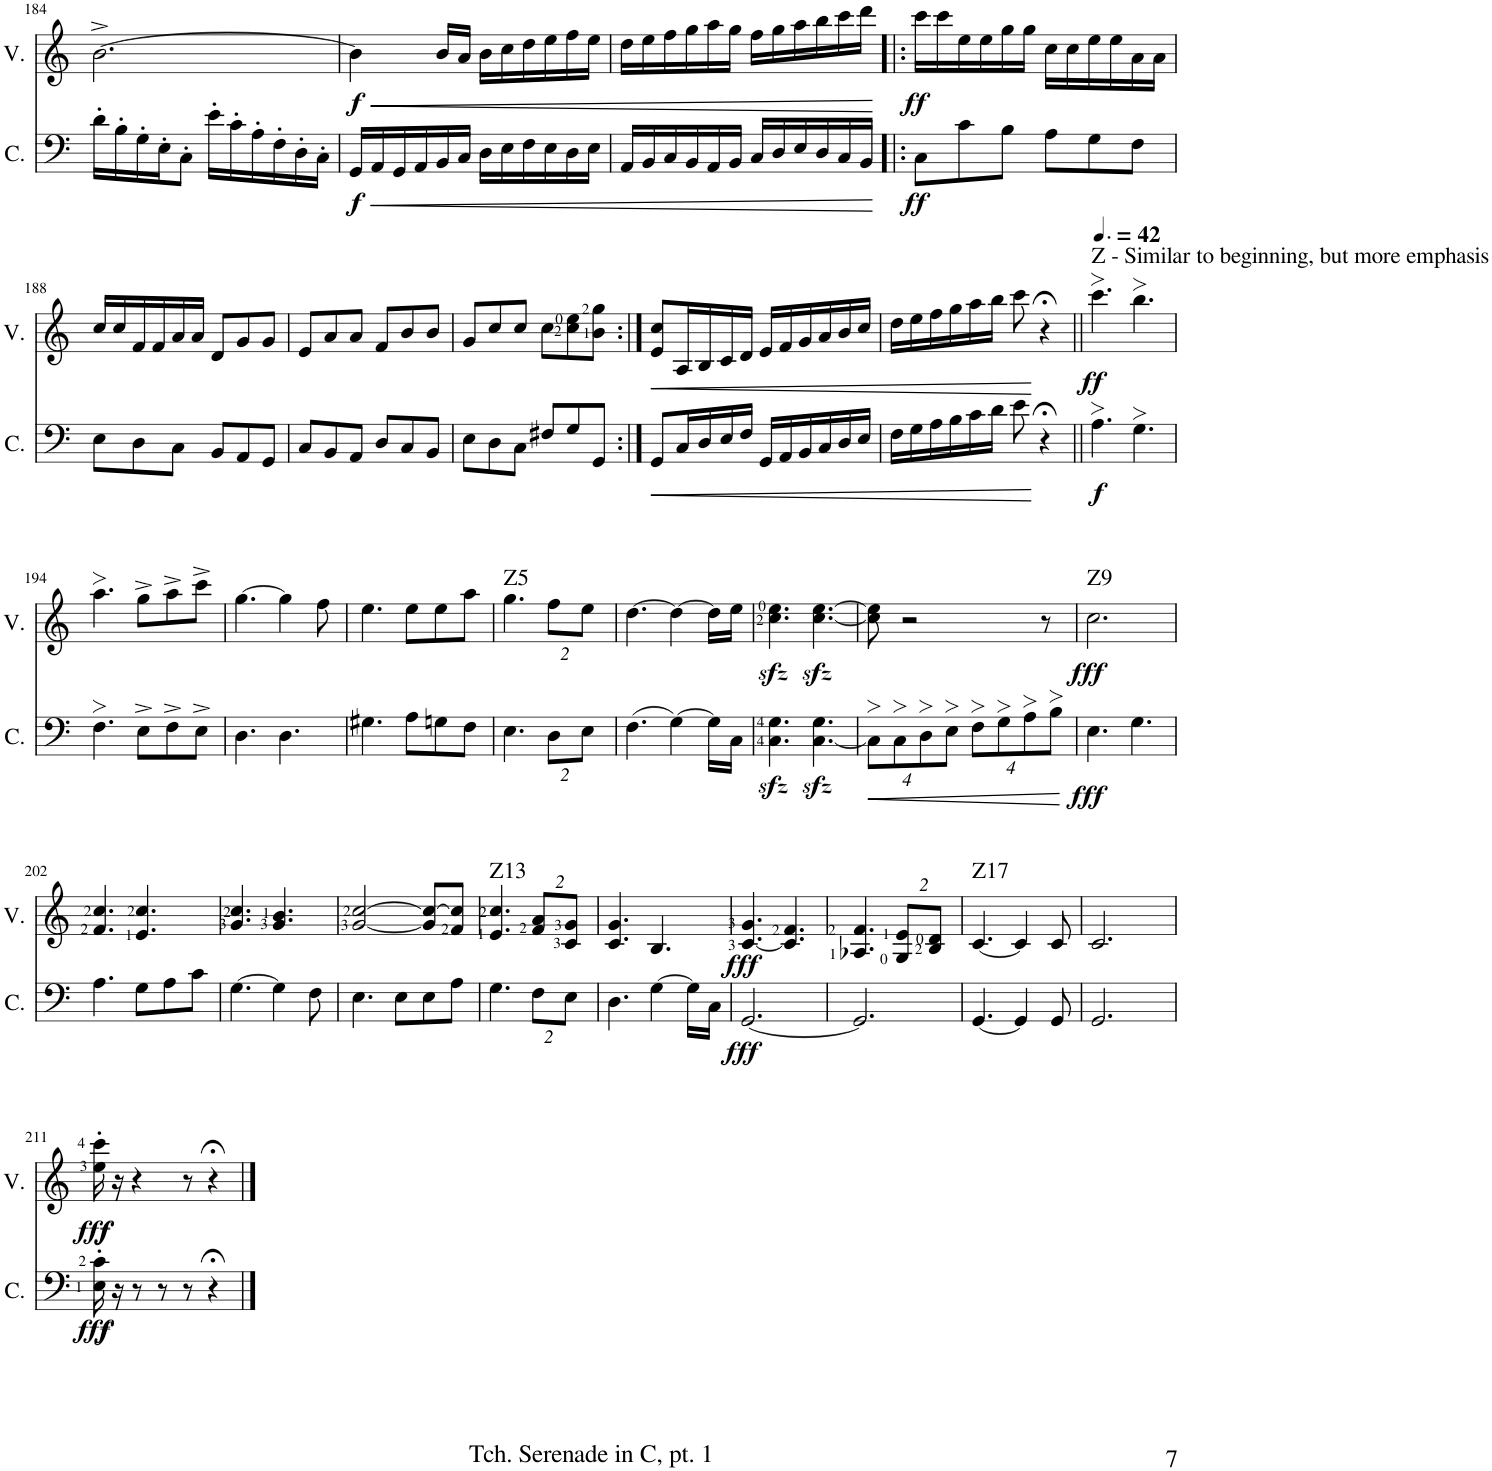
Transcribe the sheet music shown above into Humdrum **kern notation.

**kern	**dynam	**kern	**dynam
*part2	*part2	*part1	*part1
*staff2	*staff2	*staff1	*staff1
*I"Cello	*	*I"Vln.	*
*I'C.	*	*I'V.	*
!!LO:PB:g=z
*clefF4	*	*clefG2	*
*k[]	*	*k[]	*
*M6/8	*	*M6/8	*
=184	=184	=184	=184
16d'\LL	.	[2.b^\	.
16B'\	.	.	.
16G'\	.	.	.
16E'\J	.	.	.
8C'\J	.	.	.
16e'\LL	.	.	.
16c'\	.	.	.
16A'\	.	.	.
16F'\	.	.	.
16D'\	.	.	.
16C'\JJ	.	.	.
=185	=185	=185	=185
!	!LO:HP:b	!	!LO:HP:b
!	!LO:DY:n=1:b	!	!LO:DY:n=1:b
16GG/LL	< f	4b\]	< f
16AA/	.	.	.
16GG/	.	.	.
16AA/	.	.	.
16BB/	.	16b/LL	.
16C/JJ	.	16a/JJ	.
16D\LL	.	16b\LL	.
16E\	.	16cc\	.
16F\	.	16dd\	.
16E\	.	16ee\	.
16D\	.	16ff\	.
16E\JJ	.	16ee\JJ	.
=186	=186	=186	=186
16AA/LL	.	16dd\LL	.
16BB/	.	16ee\	.
16C/	.	16ff\	.
16BB/	.	16gg\	.
16AA/	.	16aa\	.
16BB/JJ	.	16gg\JJ	.
16C/LL	.	16ff\LL	.
16D/	.	16gg\	.
16E/	.	16aa\	.
16D/	.	16bb\	.
16C/	.	16ccc\	.
16BB/JJ	.	16ddd\JJ	.
.	[	.	[
=187!|:	=187!|:	=187!|:	=187!|:
!	!LO:DY:b	!	!LO:DY:b
8C\L	ff	16ccc\LL	ff
.	.	16ccc\	.
8c\	.	16ee\	.
.	.	16ee\	.
8B\J	.	16gg\	.
.	.	16gg\JJ	.
8A\L	.	16cc\LL	.
.	.	16cc\	.
8G\	.	16ee\	.
.	.	16ee\	.
8F\J	.	16a\	.
.	.	16a\JJ	.
!!LO:LB:g=z
=188	=188	=188	=188
8E\L	.	16cc/LL	.
.	.	16cc/	.
8D\	.	16f/	.
.	.	16f/	.
8C\J	.	16a/	.
.	.	16a/JJ	.
8BB/L	.	8d/L	.
8AA/	.	8g/	.
8GG/J	.	8g/J	.
=189	=189	=189	=189
8C/L	.	8e/L	.
8BB/	.	8a/	.
8AA/J	.	8a/J	.
8D/L	.	8f/L	.
8C/	.	8b/	.
8BB/J	.	8b/J	.
=190	=190	=190	=190
8E\L	.	8g/L	.
8D\	.	8cc/	.
8C\J	.	8cc/J	.
8F#X/L	.	8cc\L	.
8G/	.	8cc\ 8ee\	.
8GG/J	.	8b\ 8gg\J	.
=191:|!	=191:|!	=191:|!	=191:|!
!	!LO:HP:b	!	!LO:HP:b
8GG/L	<	8e/ 8cc/L	<
16C/L	.	16A/L	.
16D/	.	16B/	.
16E/	.	16c/	.
16F/JJ	.	16d/JJ	.
16GG/LL	.	16e/LL	.
16AA/	.	16f/	.
16BB/	.	16g/	.
16C/	.	16a/	.
16D/	.	16b/	.
16E/JJ	.	16cc/JJ	.
=192	=192	=192	=192
16F\LL	.	16dd\LL	.
16G\	.	16ee\	.
16A\	.	16ff\	.
16B\	.	16gg\	.
16c\	.	16aa\	.
16d\JJ	.	16bb\JJ	.
8e\	.	8ccc\	.
4r;<	[	4r;<	[
=193||	=193||	=193||	=193||
*	*	*MM63	*
!	!	!LO:TX:a:t=Z - Similar to beginning, but more emphasis	!
!	!LO:DY:b	!	!LO:DY:b
4.A>\	f	4.ccc>\	ff
4.G>\	.	4.bb>\	.
!!LO:LB:g=z
=194	=194	=194	=194
4.F>\	.	4.aa>\	.
8E^\L	.	8gg^\L	.
8F^\	.	8aa^\	.
8E^\J	.	8ccc^\J	.
=195	=195	=195	=195
4.D\	.	[4.gg\	.
4.D\	.	4gg\]	.
.	.	8ff\	.
=196	=196	=196	=196
4.G#X\	.	4.ee\	.
8A\L	.	8ee\L	.
8Gn\	.	8ee\	.
8F\J	.	8aa\J	.
=197	=197	=197	=197
!	!	!LO:TX:a:t=Z5	!
4.E\	.	4.gg\	.
*Xbrackettup	*	*Xbrackettup	*
16%3D\L	.	16%3ff\L	.
16%3E\J	.	16%3ee\J	.
=198	=198	=198	=198
(4.F\	.	[4.dd\	.
[4G\)	.	4dd\_	.
16G\LL]	.	16dd\LL]	.
16C\JJ	.	16ee\JJ	.
=199	=199	=199	=199
4.C\zz< 4.G\zz<	.	4.cc\zz< 4.ee\zz<	.
[4.C\zz< 4.G\zz<	.	[4.cc\zz< [4.ee\zz<	.
=200	=200	=200	=200
!	!LO:HP:b	!	!
32%3C>\L]	<	8cc\] 8ee\]	.
32%3C>\	.	.	.
.	.	2r	.
32%3D>\	.	.	.
32%3E>\J	.	.	.
32%3F>\L	.	.	.
32%3G>\	.	.	.
32%3A>\	.	.	.
.	.	8r	.
32%3B>\J	.	.	.
.	[	.	.
=201	=201	=201	=201
!	!	!LO:TX:a:t=Z9	!
!	!LO:DY:b	!	!LO:DY:b
4.E\	fff	2.cc\	fff
4.G\	.	.	.
!!LO:LB:g=z
=202	=202	=202	=202
4.A\	.	4.f/ 4.cc/	.
8G\L	.	4.e/ 4.cc/	.
8A\	.	.	.
8c\J	.	.	.
=203	=203	=203	=203
[4.G\	.	4.g/ 4.cc/	.
4G\]	.	4.g/ 4.b/	.
8F\	.	.	.
=204	=204	=204	=204
4.E\	.	[2g/ [2cc/	.
8E\L	.	.	.
8E\	.	8g/] 8cc/_L	.
8A\J	.	8f/ 8cc/]J	.
=205	=205	=205	=205
!	!	!LO:TX:a:t=Z13	!
4.G\	.	4.e/ 4.cc/	.
16%3F\L	.	16%3f/ 16%3a/L	.
16%3E\J	.	16%3c/ 16%3g/J	.
=206	=206	=206	=206
4.D\	.	4.c/ 4.g/	.
[4G\	.	4.B/	.
16G\LL]	.	.	.
16C\JJ	.	.	.
=207	=207	=207	=207
!	!LO:DY:b	!	!LO:DY:b
[2.GG/	fff	[4.c/ 4.g/	fff
.	.	4.c/] 4.f/	.
=208	=208	=208	=208
2.GG/]	.	4.A-X/ 4.f/	.
.	.	16%3G/ 16%3e/L	.
.	.	16%3B/ 16%3d/J	.
=209	=209	=209	=209
!	!	!LO:TX:a:t=Z17	!
[4.GG/	.	[4.c/	.
4GG/]	.	4c/]	.
8GG/	.	8c/	.
=210	=210	=210	=210
2.GG/	.	2.c/	.
!!LO:LB:g=z
=211	=211	=211	=211
!	!LO:DY:b	!	!LO:DY:b
16E\' 16c\'	fff	16ee\' 16ccc\'	fff
!	!LO:DY:b	!	!LO:DY:b
16r	f	16r	f
8r	.	4r	.
8r	.	.	.
8r	.	8r	.
4r;<	.	4r;<	.
==	==	==	==
*-	*-	*-	*-
